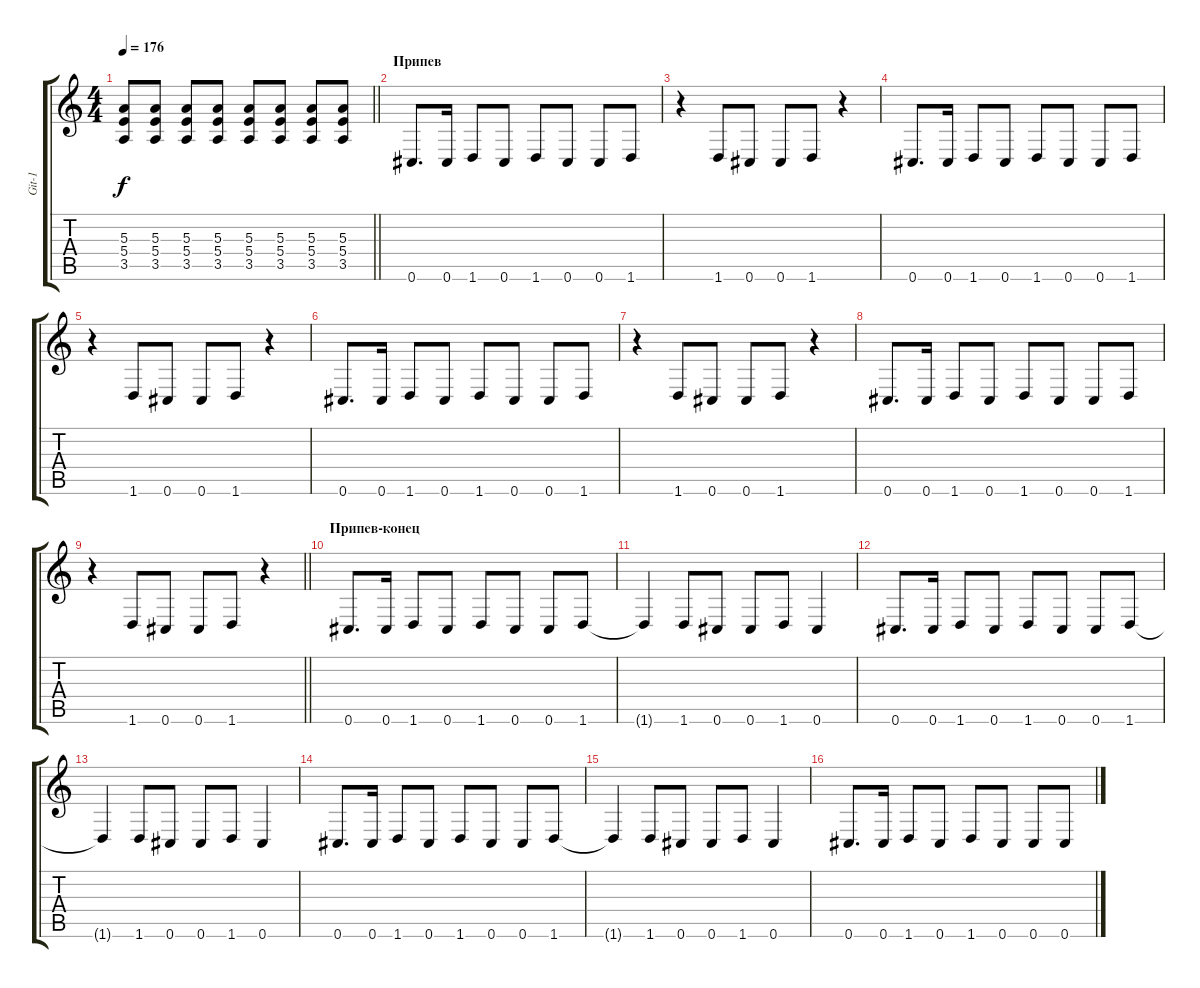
\track ("Git-1" "Git-1") {instrument overdrivenguitar}
\staff {score tabs}
\tuning (C4 Ab3 E3 B2 Gb2 Db2) {hide}
\ts (4 4)
\tempo 176
\clef g2
\barLineRight lightlight
\ks c
(5.3 5.4 3.5).8{dy f} (5.3 5.4 3.5).8 (5.3 5.4 3.5).8 (5.3 5.4 3.5).8 (5.3 5.4 3.5).8 (5.3 5.4 3.5).8 (5.3 5.4 3.5).8 (5.3 5.4 3.5).8 |
\section ("" "Припев")
0.6.8{d} 0.6.16 1.6.8 0.6.8 1.6.8 0.6.8 0.6.8 1.6.8 |
r.4 1.6.8 0.6.8 0.6.8 1.6.8 r.4 |
0.6.8{d} 0.6.16 1.6.8 0.6.8 1.6.8 0.6.8 0.6.8 1.6.8 |
r.4 1.6.8 0.6.8 0.6.8 1.6.8 r.4 |
0.6.8{d} 0.6.16 1.6.8 0.6.8 1.6.8 0.6.8 0.6.8 1.6.8 |
r.4 1.6.8 0.6.8 0.6.8 1.6.8 r.4 |
0.6.8{d} 0.6.16 1.6.8 0.6.8 1.6.8 0.6.8 0.6.8 1.6.8 |
\barLineRight lightlight
r.4 1.6.8 0.6.8 0.6.8 1.6.8 r.4 |
\section ("" "Припев-конец")
0.6.8{d} 0.6.16 1.6.8 0.6.8 1.6.8 0.6.8 0.6.8 1.6.8 |
1.6{t}.4 1.6.8 0.6.8 0.6.8 1.6.8 0.6.4 |
0.6.8{d} 0.6.16 1.6.8 0.6.8 1.6.8 0.6.8 0.6.8 1.6.8 |
1.6{t}.4 1.6.8 0.6.8 0.6.8 1.6.8 0.6.4 |
0.6.8{d} 0.6.16 1.6.8 0.6.8 1.6.8 0.6.8 0.6.8 1.6.8 |
1.6{t}.4 1.6.8 0.6.8 0.6.8 1.6.8 0.6.4 |
0.6.8{d} 0.6.16 1.6.8 0.6.8 1.6.8 0.6.8 0.6.8 0.6.8
